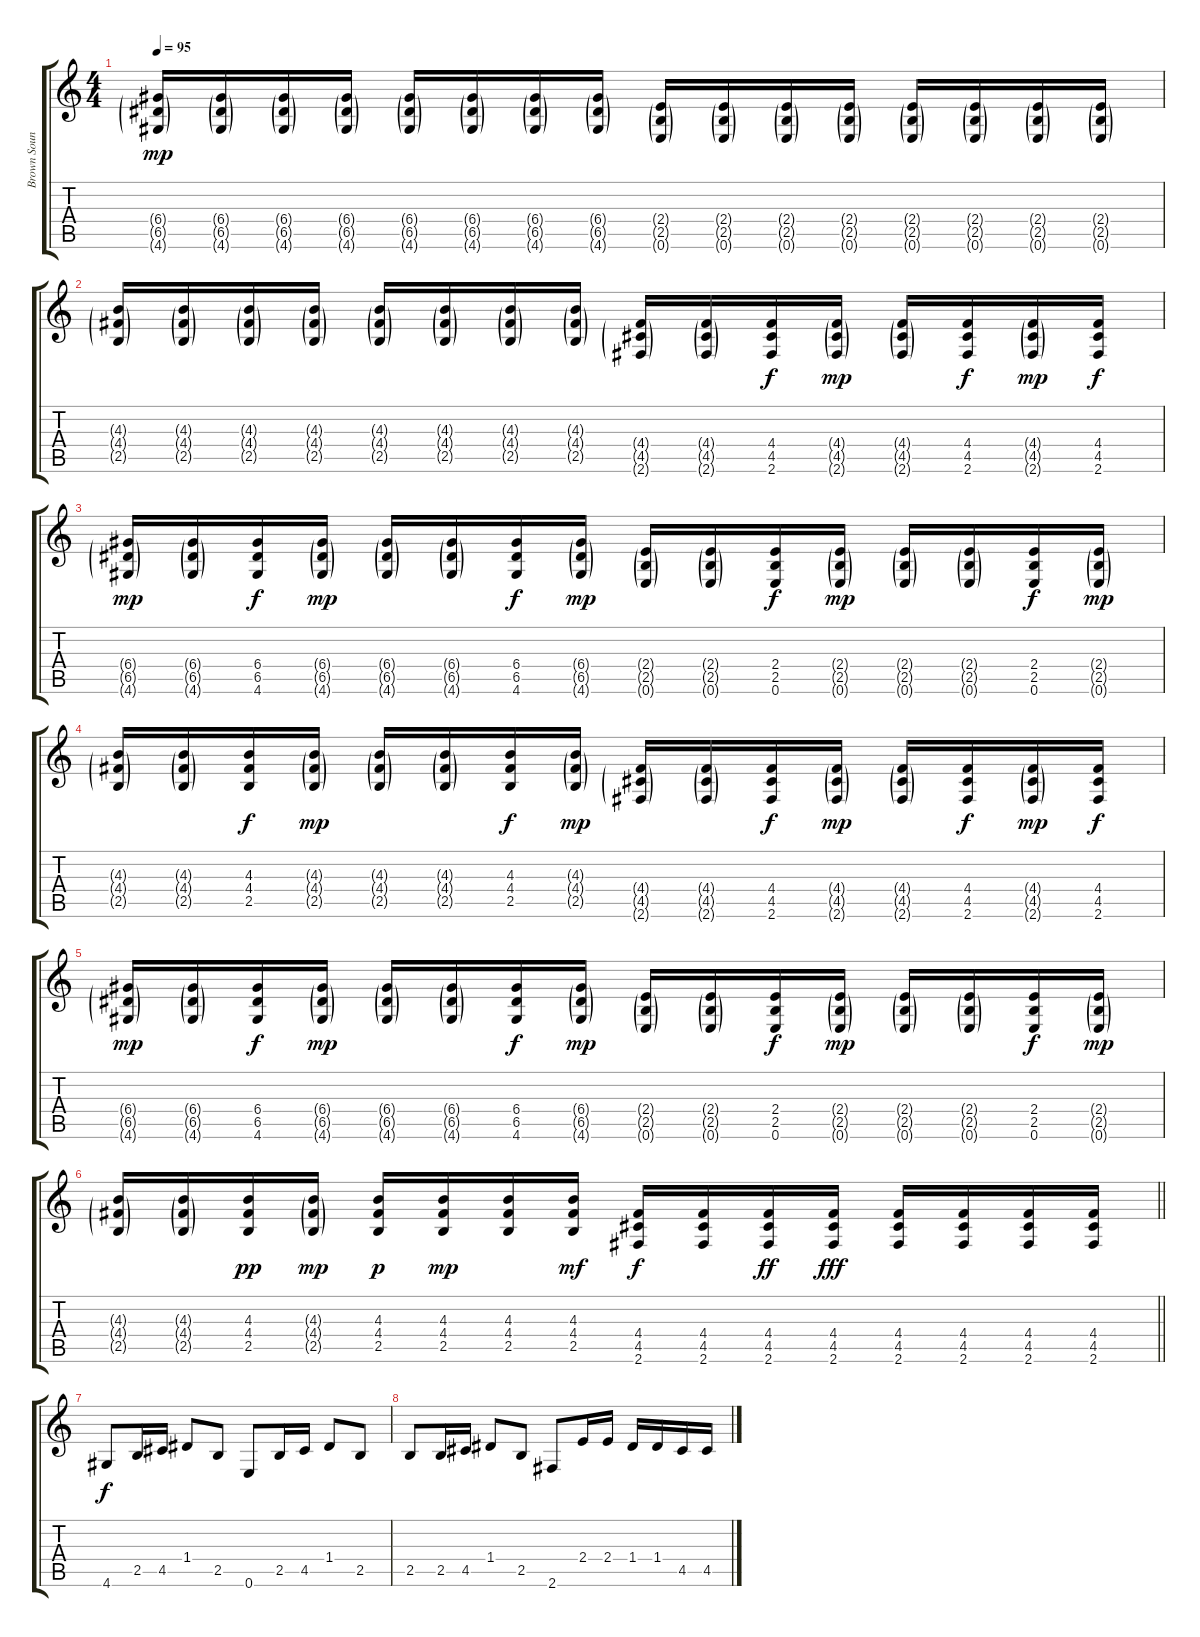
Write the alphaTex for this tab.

\track ("Brown Sound" "Brown Soun") {instrument distortionguitar}
\staff {score tabs}
\tuning (E4 B3 G3 D3 A2 E2) {hide}
\ts (4 4)
\tempo 95
\clef g2
\ks c
(6.4{g} 6.5{g} 4.6{g}).16{dy mp} (6.4{g} 6.5{g} 4.6{g}).16 (6.4{g} 6.5{g} 4.6{g}).16 (6.4{g} 6.5{g} 4.6{g}).16 (6.4{g} 6.5{g} 4.6{g}).16 (6.4{g} 6.5{g} 4.6{g}).16 (6.4{g} 6.5{g} 4.6{g}).16 (6.4{g} 6.5{g} 4.6{g}).16 (2.4{g} 2.5{g} 0.6{g}).16 (2.4{g} 2.5{g} 0.6{g}).16 (2.4{g} 2.5{g} 0.6{g}).16 (2.4{g} 2.5{g} 0.6{g}).16 (2.4{g} 2.5{g} 0.6{g}).16 (2.4{g} 2.5{g} 0.6{g}).16 (2.4{g} 2.5{g} 0.6{g}).16 (2.4{g} 2.5{g} 0.6{g}).16 |
(4.3{g} 4.4{g} 2.5{g}).16 (4.3{g} 4.4{g} 2.5{g}).16 (4.3{g} 4.4{g} 2.5{g}).16 (4.3{g} 4.4{g} 2.5{g}).16 (4.3{g} 4.4{g} 2.5{g}).16 (4.3{g} 4.4{g} 2.5{g}).16 (4.3{g} 4.4{g} 2.5{g}).16 (4.3{g} 4.4{g} 2.5{g}).16 (4.4{g} 4.5{g} 2.6{g}).16 (4.4{g} 4.5{g} 2.6{g}).16 (4.4 4.5 2.6).16{dy f} (4.4{g} 4.5{g} 2.6{g}).16{dy mp} (4.4{g} 4.5{g} 2.6{g}).16 (4.4 4.5 2.6).16{dy f} (4.4{g} 4.5{g} 2.6{g}).16{dy mp} (4.4 4.5 2.6).16{dy f} |
(6.4{g} 6.5{g} 4.6{g}).16{dy mp} (6.4{g} 6.5{g} 4.6{g}).16 (6.4 6.5 4.6).16{dy f} (6.4{g} 6.5{g} 4.6{g}).16{dy mp} (6.4{g} 6.5{g} 4.6{g}).16 (6.4{g} 6.5{g} 4.6{g}).16 (6.4 6.5 4.6).16{dy f} (6.4{g} 6.5{g} 4.6{g}).16{dy mp} (2.4{g} 2.5{g} 0.6{g}).16 (2.4{g} 2.5{g} 0.6{g}).16 (2.4 2.5 0.6).16{dy f} (2.4{g} 2.5{g} 0.6{g}).16{dy mp} (2.4{g} 2.5{g} 0.6{g}).16 (2.4{g} 2.5{g} 0.6{g}).16 (2.4 2.5 0.6).16{dy f} (2.4{g} 2.5{g} 0.6{g}).16{dy mp} |
(4.3{g} 4.4{g} 2.5{g}).16 (4.3{g} 4.4{g} 2.5{g}).16 (4.3 4.4 2.5).16{dy f} (4.3{g} 4.4{g} 2.5{g}).16{dy mp} (4.3{g} 4.4{g} 2.5{g}).16 (4.3{g} 4.4{g} 2.5{g}).16 (4.3 4.4 2.5).16{dy f} (4.3{g} 4.4{g} 2.5{g}).16{dy mp} (4.4{g} 4.5{g} 2.6{g}).16 (4.4{g} 4.5{g} 2.6{g}).16 (4.4 4.5 2.6).16{dy f} (4.4{g} 4.5{g} 2.6{g}).16{dy mp} (4.4{g} 4.5{g} 2.6{g}).16 (4.4 4.5 2.6).16{dy f} (4.4{g} 4.5{g} 2.6{g}).16{dy mp} (4.4 4.5 2.6).16{dy f} |
(6.4{g} 6.5{g} 4.6{g}).16{dy mp} (6.4{g} 6.5{g} 4.6{g}).16 (6.4 6.5 4.6).16{dy f} (6.4{g} 6.5{g} 4.6{g}).16{dy mp} (6.4{g} 6.5{g} 4.6{g}).16 (6.4{g} 6.5{g} 4.6{g}).16 (6.4 6.5 4.6).16{dy f} (6.4{g} 6.5{g} 4.6{g}).16{dy mp} (2.4{g} 2.5{g} 0.6{g}).16 (2.4{g} 2.5{g} 0.6{g}).16 (2.4 2.5 0.6).16{dy f} (2.4{g} 2.5{g} 0.6{g}).16{dy mp} (2.4{g} 2.5{g} 0.6{g}).16 (2.4{g} 2.5{g} 0.6{g}).16 (2.4 2.5 0.6).16{dy f} (2.4{g} 2.5{g} 0.6{g}).16{dy mp} |
\barLineRight lightlight
(4.3{g} 4.4{g} 2.5{g}).16 (4.3{g} 4.4{g} 2.5{g}).16 (4.3 4.4 2.5).16{dy pp} (4.3{g} 4.4{g} 2.5{g}).16{dy mp} (4.3 4.4 2.5).16{dy p} (4.3 4.4 2.5).16{dy mp} (4.3 4.4 2.5).16 (4.3 4.4 2.5).16{dy mf} (4.4 4.5 2.6).16{dy f} (4.4 4.5 2.6).16 (4.4 4.5 2.6).16{dy ff} (4.4 4.5 2.6).16{dy fff} (4.4 4.5 2.6).16 (4.4 4.5 2.6).16 (4.4 4.5 2.6).16 (4.4 4.5 2.6).16 |
4.6.8{dy f} 2.5.16 4.5.16 1.4.8 2.5.8 0.6.8 2.5.16 4.5.16 1.4.8 2.5.8 |
2.5.8 2.5.16 4.5.16 1.4.8 2.5.8 2.6.8 2.4.16 2.4.16 1.4.16 1.4.16 4.5.16 4.5.16
